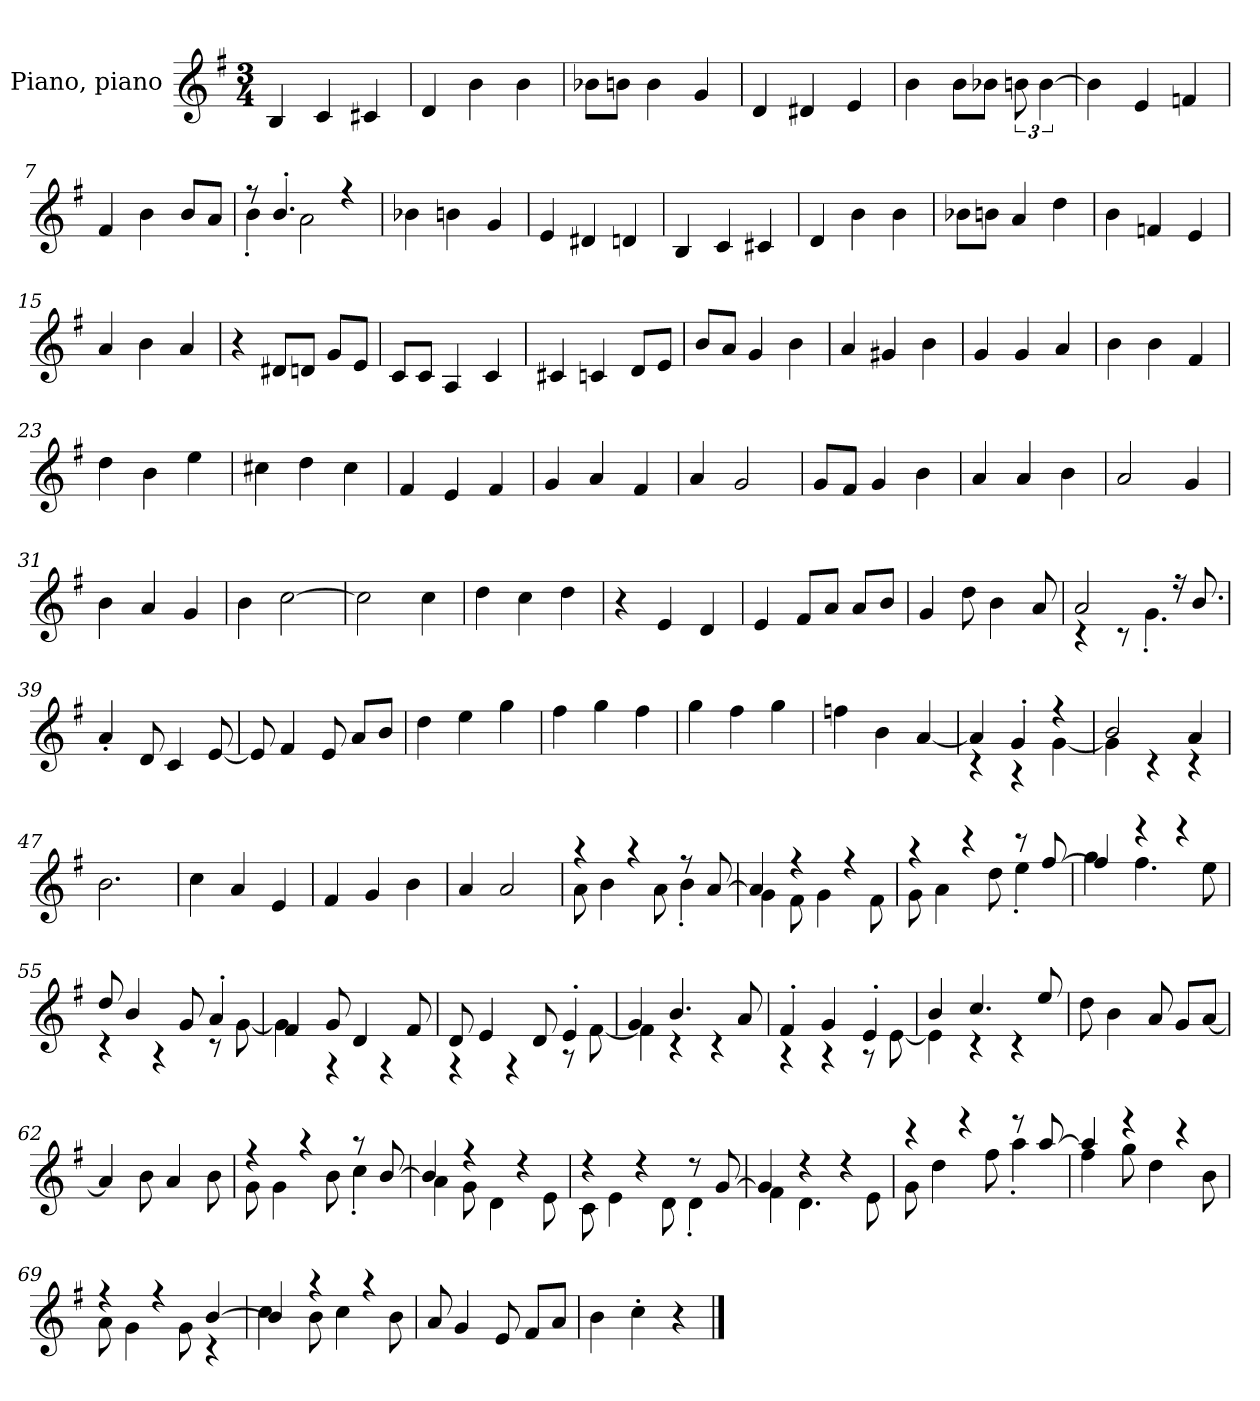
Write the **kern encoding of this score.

**kern
*part1
*staff1
*I"Piano, piano
*clefG2
*k[f#]
*M3/4
*MM111
=1
4B/
4c/
4c#X/
=2
4d/
4b\
4b\
=3
8b-X\L
8bn\J
4b\
4g/
=4
4d/
4d#X/
4e/
=5
4b\
8b\L
8b-X\J
12bn\
[6b\
=6
4b\]
4e/
4fn/
=7
4f#/
4b\
8b/L
8a/J
=8
*^
8r	4b'\
4.b'/	.
.	2a\
4r	.
*v	*v
!!LO:LB:g=z
=9
4b-X\
4bn\
4g/
=10
4e/
4d#X/
4dn/
=11
4B/
4c/
4c#X/
=12
4d/
4b\
4b\
=13
8b-X\L
8bn\J
4a/
4dd\
=14
4b\
4fn/
4e/
=15
4a/
4b\
4a/
=16
4r
8d#X/L
8dn/J
8g/L
8e/J
!!LO:LB:g=z
=17
8c/L
8c/J
4A/
4c/
=18
4c#X/
4cn/
8d/L
8e/J
=19
8b/L
8a/J
4g/
4b\
=20
4a/
4g#X/
4b\
=21
4g/
4g/
4a/
=22
4b\
4b\
4f#/
=23
4dd\
4b\
4ee\
=24
4cc#X\
4dd\
4cc#\
=25
4f#/
4e/
4f#/
=26
4g/
4a/
4f#/
!!LO:LB:g=z
=27
4a/
2g/
=28
8g/L
8f#/J
4g/
4b\
=29
4a/
4a/
4b\
=30
2a/
4g/
=31
4b\
4a/
4g/
=32
4b\
[2cc\
=33
2cc\]
4cc\
=34
4dd\
4cc\
4dd\
=35
4r
4e/
4d/
=36
4e/
8f#/L
8a/J
8a/L
8b/J
=37
4g/
8dd\
4b\
8a/
!!LO:LB:g=z
=38
*^
2a/	4r
.	8r
.	4.g'\
16r	.
8.b/	.
*v	*v
=39
4a'/
8d/
4c/
[8e/
=40
8e/]
4f#/
8e/
8a/L
8b/J
=41
4dd\
4ee\
4gg\
=42
4ff#\
4gg\
4ff#\
=43
4gg\
4ff#\
4gg\
=44
4ffn\
4b\
[4a/
=45
*^
4a/]	4r
4g'/	4r
4r	[4g\
=46	=46
2b/	4g\]
.	4r
4a/	4r
*v	*v
=47
2.b\
!!LO:LB:g=z
=48
4cc\
4a/
4e/
=49
4f#/
4g/
4b\
=50
4a/
2a/
=51
*^
4r	8a\
.	4b\
4r	.
.	8a\
8r	4b'\
[8a/	.
=52	=52
4a/]	4g\
4r	8f#\
.	4g\
4r	.
.	8f#\
=53	=53
4r	8g\
.	4a\
4r	.
.	8dd\
8r	4ee'\
[8ff#/	.
=54	=54
4ff#/]	4gg\
4r	4.ff#\
4r	.
.	8ee\
=55	=55
8dd/	4r
4b/	.
.	4r
8g/	.
4a'/	8r
.	[8g\
!!LO:LB:g=z	!!
=56	=56
4f#/	4g\]
8g/	4r
4d/	.
.	4r
8f#/	.
=57	=57
8d/	4r
4e/	.
.	4r
8d/	.
4e'/	8r
.	[8f#\
=58	=58
4g/	4f#\]
4.b/	4r
.	4r
8a/	.
=59	=59
4f#'/	4r
4g/	4r
4e'/	8r
.	[8e\
=60	=60
4b/	4e\]
4.cc/	4r
.	4r
8ee/	.
*v	*v
=61
8dd\
4b\
8a/
8g/L
[8a/J
=62
4a/]
8b\
4a/
8b\
!!LO:LB:g=z
=63
*^
4r	8g\
.	4g\
4r	.
.	8b\
8r	4cc'\
[8b/	.
=64	=64
4b/]	4a\
4r	8g\
.	4d\
4r	.
.	8e\
=65	=65
4r	8c\
.	4e\
4r	.
.	8d\
8r	4d'\
[8g/	.
=66	=66
4g/]	4f#\
4r	4.d\
4r	.
.	8e\
=67	=67
4r	8g\
.	4dd\
4r	.
.	8ff#\
8r	4aa'\
[8aa/	.
=68	=68
4aa/]	4ff#\
4r	8gg\
.	4dd\
4r	.
.	8b\
!!LO:LB:g=z	!!
=69	=69
4r	8a\
.	4g\
4r	.
.	8g\
[4b/	4r
=70	=70
4b/]	4cc\
4r	8b\
.	4cc\
4r	.
.	8b\
*v	*v
=71
8a/
4g/
8e/
8f#/L
8a/J
=72
4b\
4cc'\
4r
==
*-
